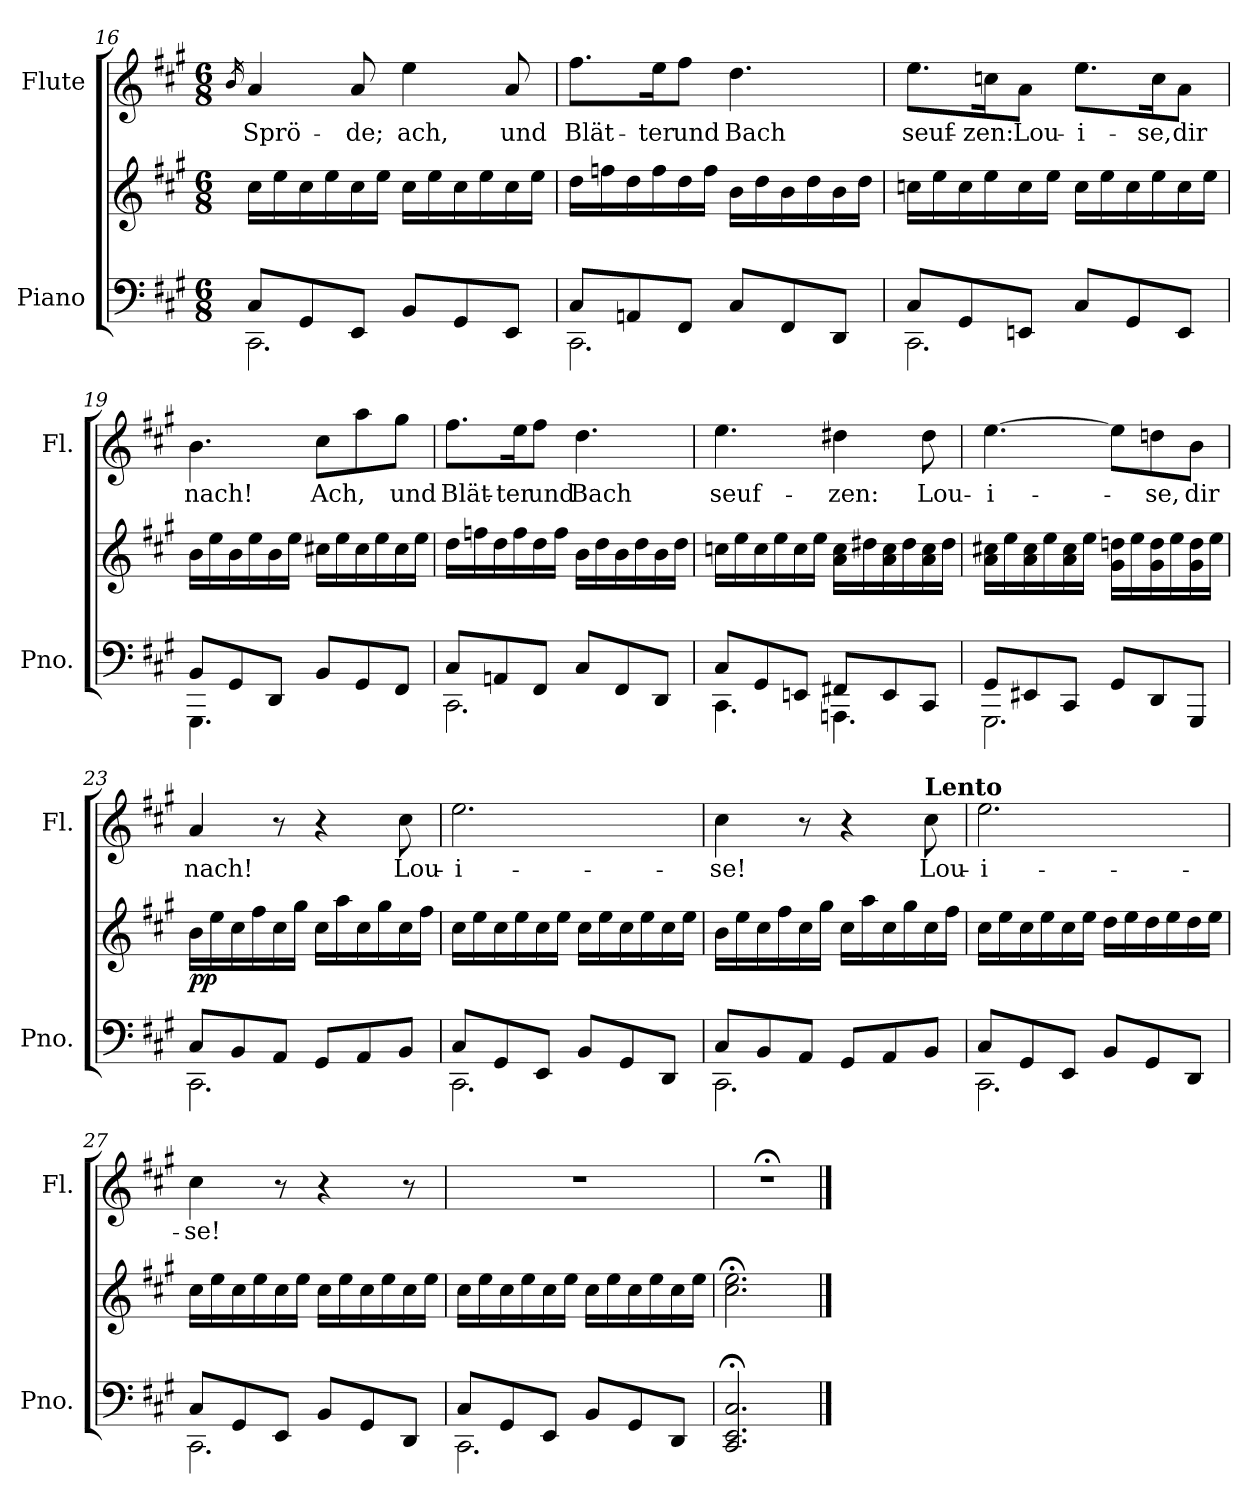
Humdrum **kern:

**kern	**kern	**dynam	**kern	**text
*part2	*part2	*part2	*part1	*part1
*staff3	*staff2	*staff2/3	*staff1	*staff1
*I"Piano	*	*	*I"Flute	*
*I'Pno.	*	*	*I'Fl.	*
*clefF4	*clefG2	*	*clefG2	*
*k[f#c#g#]	*k[f#c#g#]	*	*k[f#c#g#]	*
*M6/8	*M6/8	*	*M6/8	*
=16	=16	=16	=16	=16
.	.	.	16qb/	.
*^	*	*	*	*
!	!	!	!	!	!LO:LY:b
8C#/L	2.CC#\	16cc#\LL	.	4a/	Sprö-
.	.	16ee\	.	.	.
8GG#/	.	16cc#\	.	.	.
.	.	16ee\	.	.	.
!	!	!	!	!	!LO:LY:b
8EE/J	.	16cc#\	.	8a/	-de;
.	.	16ee\JJ	.	.	.
!	!	!	!	!	!LO:LY:b
8BB/L	.	16cc#\LL	.	4ee\	ach,
.	.	16ee\	.	.	.
8GG#/	.	16cc#\	.	.	.
.	.	16ee\	.	.	.
!	!	!	!	!	!LO:LY:b
8EE/J	.	16cc#\	.	8a/	und
.	.	16ee\JJ	.	.	.
=17	=17	=17	=17	=17	=17
!	!	!	!	!	!LO:LY:b
8C#/L	2.CC#\	16dd\LL	.	8.ff#\L	Blät-
.	.	16ffn\	.	.	.
8AAn/	.	16dd\	.	.	.
!	!	!	!	!	!LO:LY:b
.	.	16ff\	.	16ee\K	-ter
!	!	!	!	!	!LO:LY:b
8FF#/J	.	16dd\	.	8ff#\J	und
.	.	16ff\JJ	.	.	.
!	!	!	!	!	!LO:LY:b
8C#/L	.	16b\LL	.	4.dd\	Bach
.	.	16dd\	.	.	.
8FF#/	.	16b\	.	.	.
.	.	16dd\	.	.	.
8DD/J	.	16b\	.	.	.
.	.	16dd\JJ	.	.	.
!!LO:LB:g=z
=18	=18	=18	=18	=18	=18
!	!	!	!	!	!LO:LY:b
8C#/L	2.CC#\	16ccn\LL	.	8.ee\L	seuf-
.	.	16ee\	.	.	.
8GG#/	.	16cc\	.	.	.
!	!	!	!	!	!LO:LY:b
.	.	16ee\	.	16ccn\K	-zen:
!	!	!	!	!	!LO:LY:b
8EEn/J	.	16cc\	.	8a\J	Lou-
.	.	16ee\JJ	.	.	.
!	!	!	!	!	!LO:LY:b
8C#/L	.	16cc\LL	.	8.ee\L	-i-
.	.	16ee\	.	.	.
8GG#/	.	16cc\	.	.	.
!	!	!	!	!	!LO:LY:b
.	.	16ee\	.	16cc\K	-se,
!	!	!	!	!	!LO:LY:b
8EE/J	.	16cc\	.	8a\J	dir
.	.	16ee\JJ	.	.	.
=19	=19	=19	=19	=19	=19
!	!	!	!	!	!LO:LY:b
8BB/L	4.GGG#\	16b\LL	.	4.b\	nach!
.	.	16ee\	.	.	.
8GG#/	.	16b\	.	.	.
.	.	16ee\	.	.	.
8DD/J	.	16b\	.	.	.
.	.	16ee\JJ	.	.	.
!	!	!	!	!	!LO:LY:b
8BB/L	4.ryy	16cc#X\LL	.	8cc#\L	Ach,
.	.	16ee\	.	.	.
8GG#/	.	16cc#\	.	8aa\	.
.	.	16ee\	.	.	.
!	!	!	!	!	!LO:LY:b
8FF#/J	.	16cc#\	.	8gg#\J	und
.	.	16ee\JJ	.	.	.
=20	=20	=20	=20	=20	=20
!	!	!	!	!	!LO:LY:b
8C#/L	2.CC#\	16dd\LL	.	8.ff#\L	Blät-
.	.	16ffn\	.	.	.
8AAn/	.	16dd\	.	.	.
!	!	!	!	!	!LO:LY:b
.	.	16ff\	.	16ee\K	-ter
!	!	!	!	!	!LO:LY:b
8FF#/J	.	16dd\	.	8ff#\J	und
.	.	16ff\JJ	.	.	.
!	!	!	!	!	!LO:LY:b
8C#/L	.	16b\LL	.	4.dd\	Bach
.	.	16dd\	.	.	.
8FF#/	.	16b\	.	.	.
.	.	16dd\	.	.	.
8DD/J	.	16b\	.	.	.
.	.	16dd\JJ	.	.	.
!!LO:LB:g=z
=21	=21	=21	=21	=21	=21
!	!	!	!	!	!LO:LY:b
8C#/L	4.CC#\	16ccn\LL	.	4.ee\	seuf-
.	.	16ee\	.	.	.
8GG#/	.	16cc\	.	.	.
.	.	16ee\	.	.	.
8EEn/J	.	16cc\	.	.	.
.	.	16ee\JJ	.	.	.
!	!	!	!	!	!LO:LY:b
8FF#X/L	4.AAAn\	16a\ 16cc\LL	.	4dd#X\	-zen:
.	.	16dd#X\	.	.	.
8EE/	.	16a\ 16cc\	.	.	.
.	.	16dd#\	.	.	.
!	!	!	!	!	!LO:LY:b
8CC#/J	.	16a\ 16cc\	.	8dd#\	Lou-
.	.	16dd#\JJ	.	.	.
=22	=22	=22	=22	=22	=22
!	!	!	!	!	!LO:LY:b
8GG#/L	2.GGG#\	16a\ 16cc#X\LL	.	[4.ee\	-i-
.	.	16ee\	.	.	.
8EE#X/	.	16a\ 16cc#\	.	.	.
.	.	16ee\	.	.	.
8CC#/J	.	16a\ 16cc#\	.	.	.
.	.	16ee\JJ	.	.	.
8GG#/L	.	16g#\ 16ddn\LL	.	8ee\L]	.
.	.	16ee\	.	.	.
!	!	!	!	!	!LO:LY:b
8DD/	.	16g#\ 16dd\	.	8ddn\	-se,
.	.	16ee\	.	.	.
!	!	!	!	!	!LO:LY:b
8GGG#/J	.	16g#\ 16dd\	.	8b\J	dir
.	.	16ee\JJ	.	.	.
=23	=23	=23	=23	=23	=23
!	!	!	!LO:DY:b	!	!LO:LY:b
8C#/L	2.CC#\	16b\LL	pp	4a/	nach!
.	.	16ee\	.	.	.
8BB/	.	16cc#\	.	.	.
.	.	16ff#\	.	.	.
8AA/J	.	16cc#\	.	8r	.
.	.	16gg#\JJ	.	.	.
8GG#/L	.	16cc#\LL	.	4r	.
.	.	16aa\	.	.	.
8AA/	.	16cc#\	.	.	.
.	.	16gg#\	.	.	.
!	!	!	!	!	!LO:LY:b
8BB/J	.	16cc#\	.	8cc#\	Lou-
.	.	16ff#\JJ	.	.	.
=24	=24	=24	=24	=24	=24
!	!	!	!	!	!LO:LY:b
8C#/L	2.CC#\	16cc#\LL	.	2.ee\	-i-
.	.	16ee\	.	.	.
8GG#/	.	16cc#\	.	.	.
.	.	16ee\	.	.	.
8EE/J	.	16cc#\	.	.	.
.	.	16ee\JJ	.	.	.
8BB/L	.	16cc#\LL	.	.	.
.	.	16ee\	.	.	.
8GG#/	.	16cc#\	.	.	.
.	.	16ee\	.	.	.
8DD/J	.	16cc#\	.	.	.
.	.	16ee\JJ	.	.	.
!!LO:LB:g=z
=25	=25	=25	=25	=25	=25
!	!	!	!	!	!LO:LY:b
8C#/L	2.CC#\	16b\LL	.	4cc#\	-se!
.	.	16ee\	.	.	.
8BB/	.	16cc#\	.	.	.
.	.	16ff#\	.	.	.
8AA/J	.	16cc#\	.	8r	.
.	.	16gg#\JJ	.	.	.
8GG#/L	.	16cc#\LL	.	4r	.
.	.	16aa\	.	.	.
8AA/	.	16cc#\	.	.	.
.	.	16gg#\	.	.	.
!	!	!	!	!LO:TX:a:B:t=Lento	!
!	!	!	!	!	!LO:LY:b
8BB/J	.	16cc#\	.	8cc#\	Lou-
.	.	16ff#\JJ	.	.	.
=26	=26	=26	=26	=26	=26
!	!	!	!	!	!LO:LY:b
8C#/L	2.CC#\	16cc#\LL	.	2.ee\	-i-
.	.	16ee\	.	.	.
8GG#/	.	16cc#\	.	.	.
.	.	16ee\	.	.	.
8EE/J	.	16cc#\	.	.	.
.	.	16ee\JJ	.	.	.
8BB/L	.	16dd\LL	.	.	.
.	.	16ee\	.	.	.
8GG#/	.	16dd\	.	.	.
.	.	16ee\	.	.	.
8DD/J	.	16dd\	.	.	.
.	.	16ee\JJ	.	.	.
=27	=27	=27	=27	=27	=27
!	!	!	!	!	!LO:LY:b
8C#/L	2.CC#\	16cc#\LL	.	4cc#\	-se!
.	.	16ee\	.	.	.
8GG#/	.	16cc#\	.	.	.
.	.	16ee\	.	.	.
8EE/J	.	16cc#\	.	8r	.
.	.	16ee\JJ	.	.	.
8BB/L	.	16cc#\LL	.	4r	.
.	.	16ee\	.	.	.
8GG#/	.	16cc#\	.	.	.
.	.	16ee\	.	.	.
8DD/J	.	16cc#\	.	8r	.
.	.	16ee\JJ	.	.	.
=28	=28	=28	=28	=28	=28
8C#/L	2.CC#\	16cc#\LL	.	2.r	.
.	.	16ee\	.	.	.
8GG#/	.	16cc#\	.	.	.
.	.	16ee\	.	.	.
8EE/J	.	16cc#\	.	.	.
.	.	16ee\JJ	.	.	.
8BB/L	.	16cc#\LL	.	.	.
.	.	16ee\	.	.	.
8GG#/	.	16cc#\	.	.	.
.	.	16ee\	.	.	.
8DD/J	.	16cc#\	.	.	.
.	.	16ee\JJ	.	.	.
*v	*v	*	*	*	*
=29	=29	=29	=29	=29
2.CC#/;< 2.EE/;< 2.C#/;<	2.cc#\;< 2.ee\;<	.	2.r;<	.
==	==	==	==	==
*-	*-	*-	*-	*-
